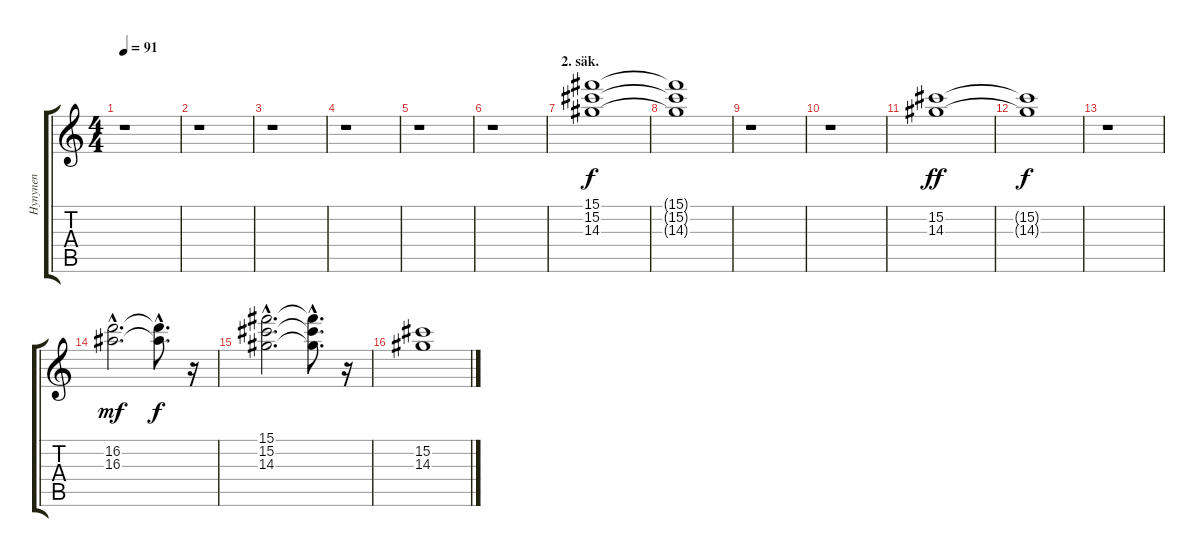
\track ("Hynynen" "Hynynen") {instrument distortionguitar}
\staff {score tabs}
\tuning (Eb4 Bb3 Gb3 Db3 Ab2 Db2) {hide}
\ts (4 4)
\tempo 91
\clef g2
\ks c
r.1{dy f} |
r.1 |
r.1 |
r.1 |
r.1 |
r.1{volume 8 balance 3} |
\section ("" "2. säk.")
(15.1 15.2 14.3).1{volume 0} |
(15.1{t} 15.2{t} 14.3{t}).1 |
r.1{volume 8} |
r.1 |
(15.2 14.3).1{dy ff volume 0} |
(15.2{t} 14.3{t}).1{dy f} |
r.1{volume 8} |
(16.2{hac} 16.3{hac}).2{d dy mf volume 4 balance 13} (16.2{hac t} 16.3{hac t}).8{d dy f} r.16{volume 8} |
(15.1{hac} 15.2{hac} 14.3{hac}).2{d volume 4 balance 3} (15.1{hac t} 15.2{hac t} 14.3{hac t}).8{d} r.16{volume 8} |
(15.2 14.3).1{volume 4 balance 13}
